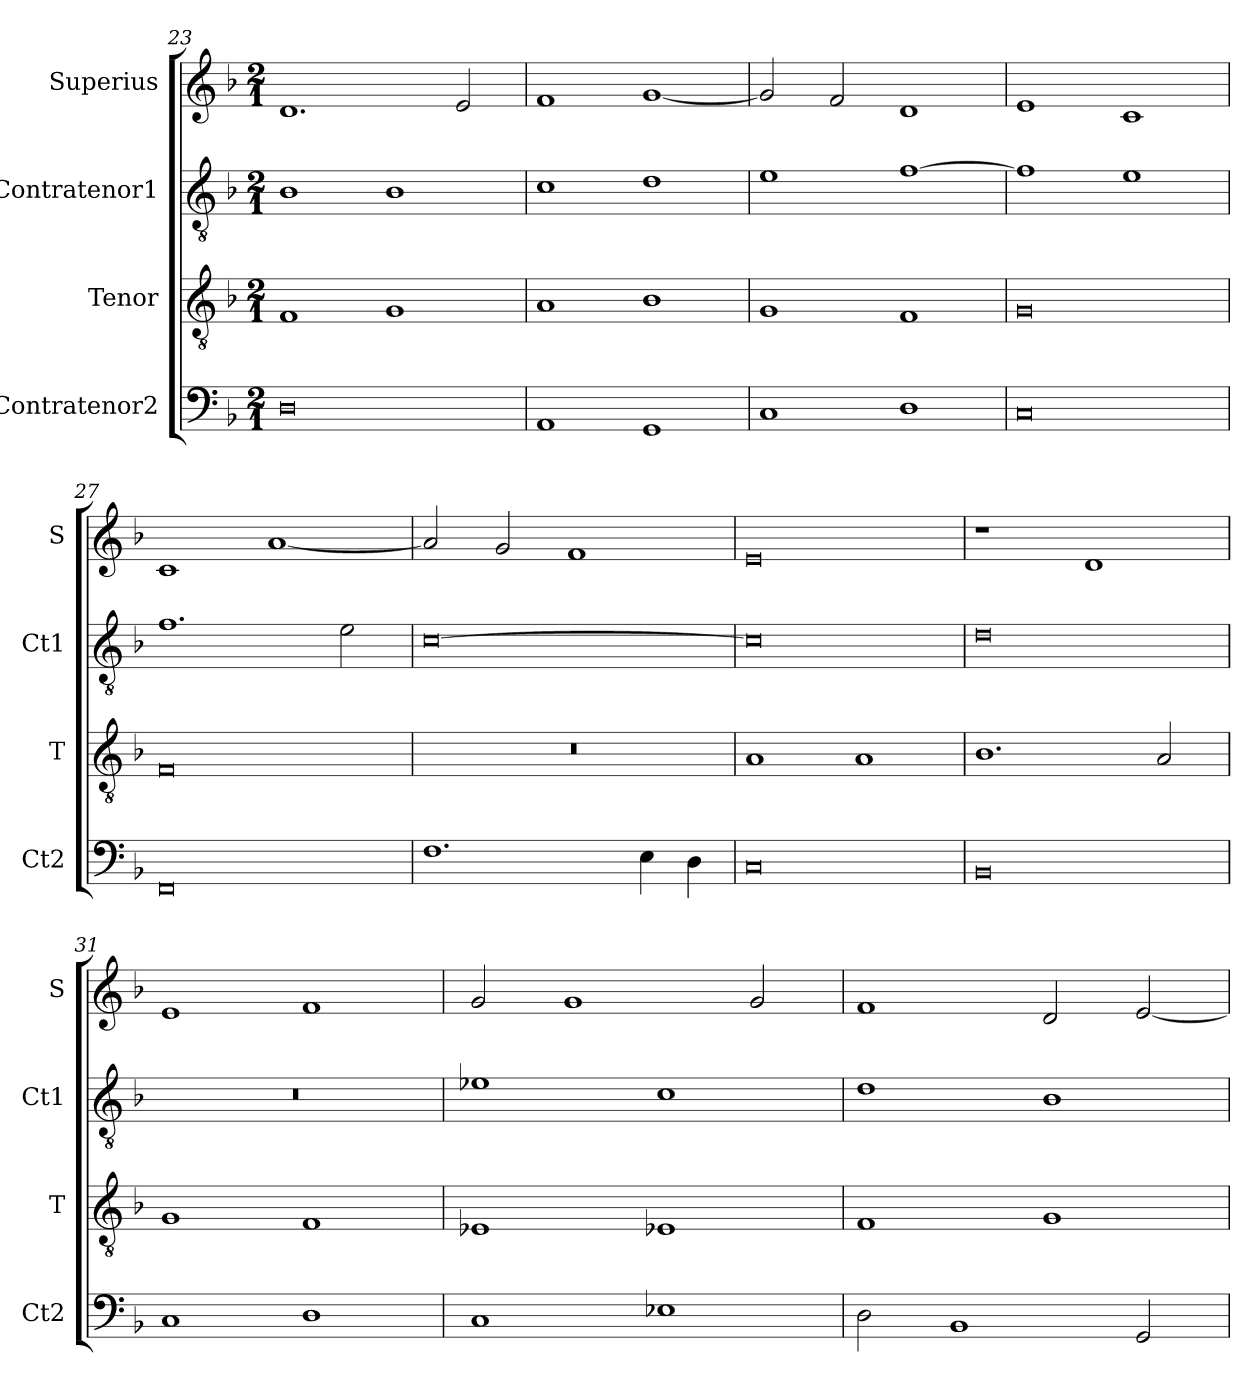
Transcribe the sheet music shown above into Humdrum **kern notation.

**kern	**kern	**kern	**kern
*part4	*part3	*part2	*part1
*staff4	*staff3	*staff2	*staff1
*I"Contratenor2	*I"Tenor	*I"Contratenor1	*I"Superius
*I'Ct2	*I'T	*I'Ct1	*I'S
*clefF4	*clefGv2	*clefGv2	*clefG2
*k[b-]	*k[b-]	*k[b-]	*k[b-]
*M2/1	*M2/1	*M2/1	*M2/1
=23	=23	=23	=23
0D	1F	1B-	1.d
.	1G	1B-	.
.	.	.	2e/
=24	=24	=24	=24
1AA	1A	1c	1f
1GG	1B-	1d	[1g
=25	=25	=25	=25
1C	1G	1e	2g/]
.	.	.	2f/
1D	1F	[1f	1d
=26	=26	=26	=26
0C	0G	1f]	1e
.	.	1e	1c
=27	=27	=27	=27
0FF	0F	1.f	1c
.	.	.	[1a
.	.	2e\	.
=28	=28	=28	=28
1.F	0r	[0c	2a/]
.	.	.	2g/
.	.	.	1f
4E\	.	.	.
4D\	.	.	.
=29	=29	=29	=29
0C	1A	0c]	0e
.	1A	.	.
=30	=30	=30	=30
0BB-	1.B-	0d	1r
.	.	.	1d
.	2A/	.	.
=31	=31	=31	=31
1C	1G	0r	1e
1D	1F	.	1f
=32	=32	=32	=32
1C	1E-X	1e-X	2g/
.	.	.	1g
1E-X	1E-X	1c	.
.	.	.	2g/
=33	=33	=33	=33
2D\	1F	1d	1f
1BB-	.	.	.
.	1G	1B-	2d/
2GG/	.	.	[2e/
=	=	=	=
*-	*-	*-	*-
